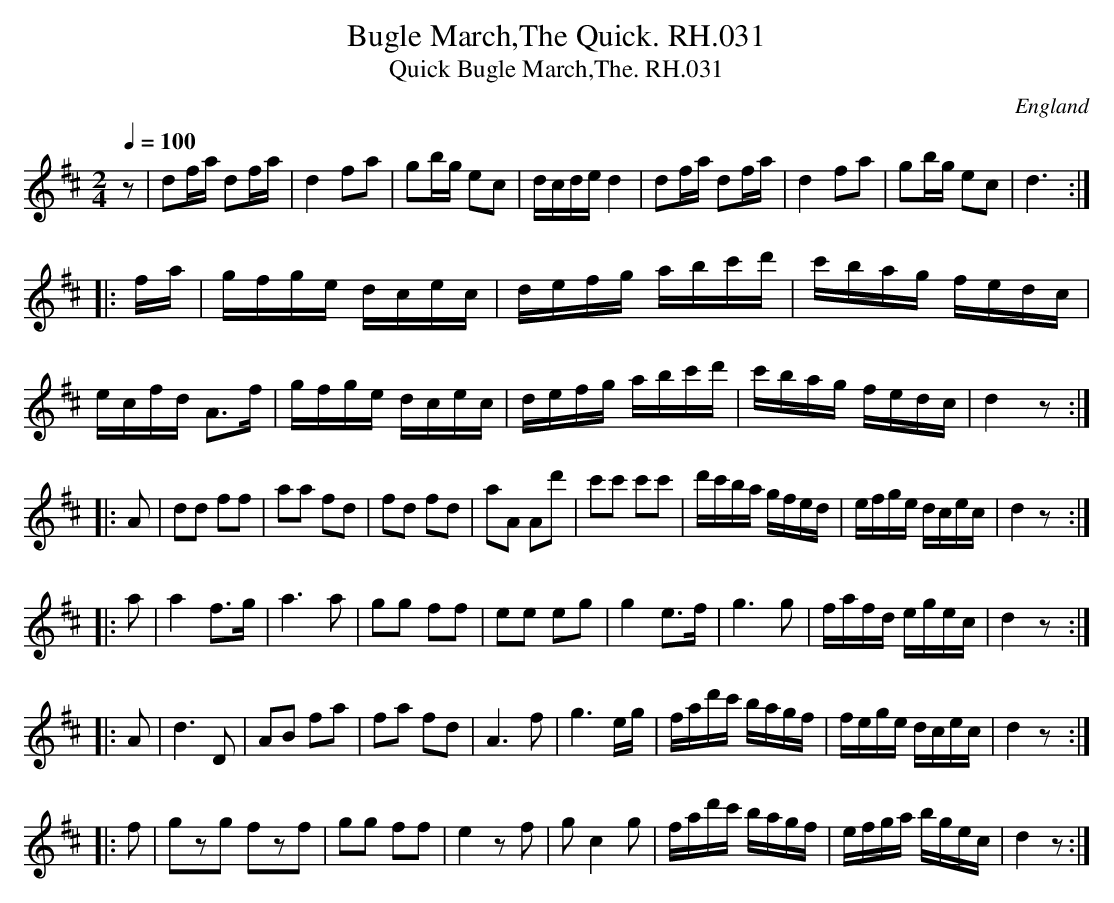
X:1
T:Bugle March,The Quick. RH.031
T:Quick Bugle March,The. RH.031
L:1/16
M:2/4
O:England
Q:1/4=100
K:D
z2|d2fa d2fa|d4 f2a2|g2bg e2c2|dcde d4|\
d2fa d2fa|d4 f2a2|g2bg e2c2|d6:|!
|:fa|gfge dcec|defg abc'd'|c'bag fedc|ecfd A3f|\
gfge dcec|defg abc'd'|c'bag fedc|d4 z2:|!
|:A2|d2d2 f2f2|a2a2 f2d2|f2d2 f2d2|a2A2 A2d'2|\
c'2c'2 c'2c'2|d'c'ba gfed|efge dcec|d4 z2:|!
|:a2|a4 f3g|a6 a2|g2g2 f2f2|e2e2 e2g2|\
g4 e3f|g6 g2|fafd egec|d4 z2:|!
|:A2|d6 D2|A2B2 f2a2|f2a2 f2d2|A6 f2|\
g6 eg|fad'c' bagf|fege dcec|d4 z2:|!
|:f2|g2z2g2 f2z2f2|g2g2 f2f2|e4 z2f2|g2c4 g2|\
fad'c' bagf|efga bgec|d4 z2:|
